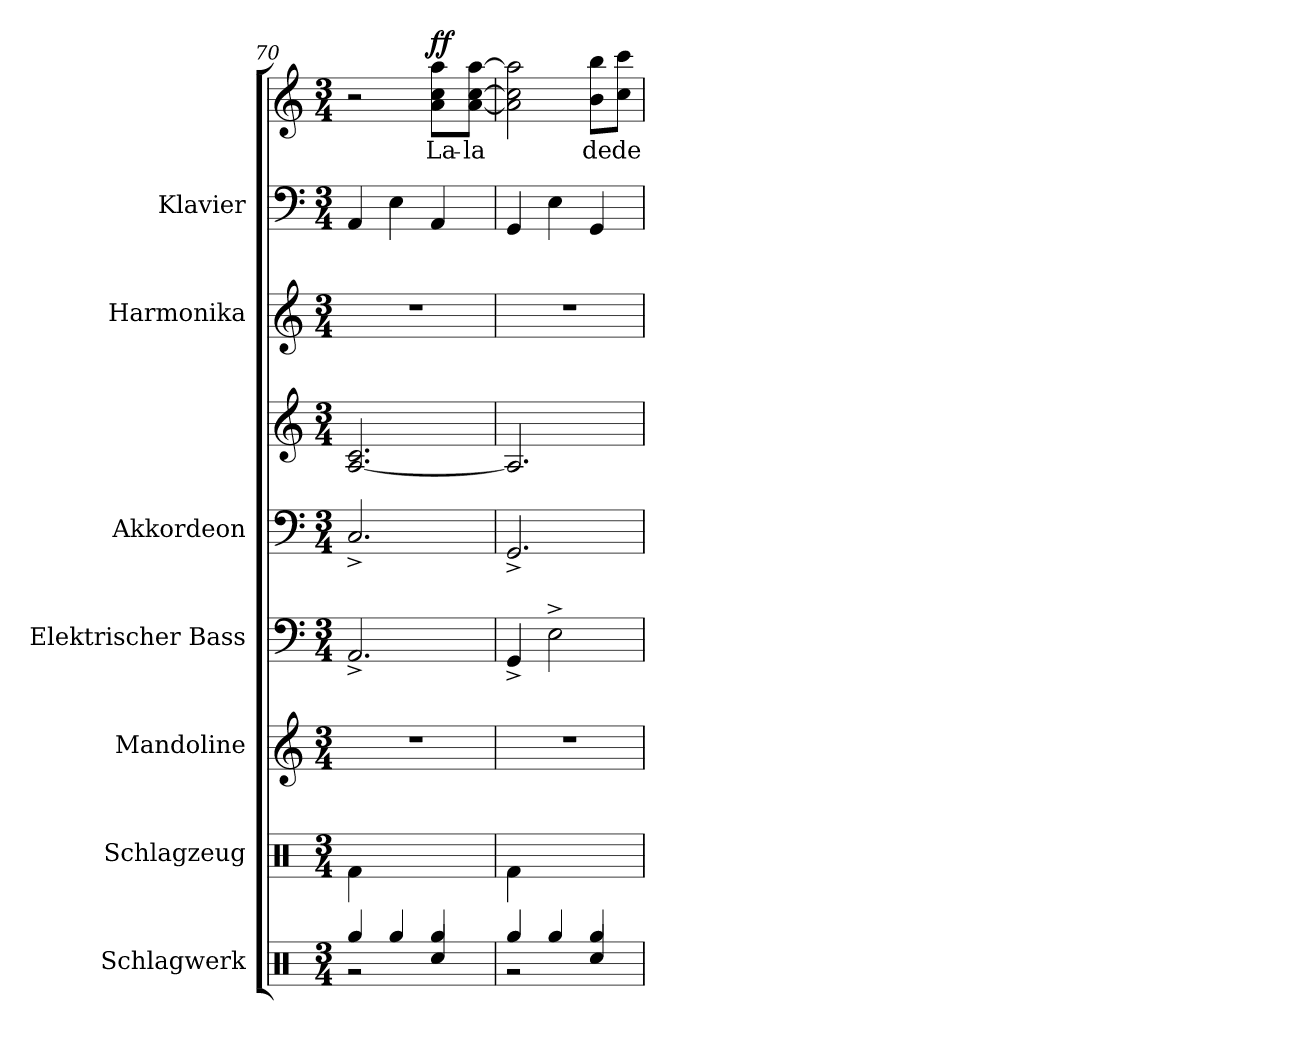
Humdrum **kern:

**kern	**kern	**kern	**kern	**kern	**kern	**kern	**kern	**kern	**text	**dynam
*part7	*part6	*part5	*part4	*part3	*part3	*part2	*part1	*part1	*part1	*part1
*staff9	*staff8	*staff7	*staff6	*staff5	*staff4	*staff3	*staff2	*staff1	*staff1	*staff1/2
*I"Schlagwerk	*I"Schlagzeug	*I"Mandoline	*I"Elektrischer Bass	*I"Akkordeon	*	*I"Harmonika	*I"Klavier	*	*	*
*I'Schlw.	*I'Schlgz.	*I'Mand.	*I'E-B.	*I'Akk.	*	*	*I'Klav.	*	*	*
*clefX	*clefX	*clefG2	*clefF4	*clefF4	*clefG2	*clefG2	*clefF4	*clefG2	*	*
*	*	*	*ITrd7c12	*	*	*	*	*	*	*
*k[]	*k[]	*k[]	*k[]	*k[]	*k[]	*k[]	*k[]	*k[]	*	*
*M3/4	*M3/4	*M3/4	*M3/4	*M3/4	*M3/4	*M3/4	*M3/4	*M3/4	*	*
=70	=70	=70	=70	=70	=70	=70	=70	=70	=70	=70
*^	*^	*	*	*	*	*	*	*	*	*
4Rgg/	2r	2.ryy	4Rf\	2.r	2.AAA^/	2.C^/	[2.A/ 2.c/	2.r	4AA/	2r	.	.
4Rgg/	.	.	2ryy	.	.	.	.	.	4E\	.	.	.
!	!	!	!	!	!	!	!	!	!	!	!LO:LY:b	!LO:DY:b
4Rgg/	4Rcc/	.	.	.	.	.	.	.	4AA/	8a\ 8cc\ 8aa\L	La-	ff
!	!	!	!	!	!	!	!	!	!	!	!LO:LY:b	!
.	.	.	.	.	.	.	.	.	.	[8a\ [8cc\ [8aa\J	-la	.
=71	=71	=71	=71	=71	=71	=71	=71	=71	=71	=71	=71	=71
4Rgg/	2r	2.ryy	4Rf\	2.r	4GGG^/	2.GG^/	2.A/]	2.r	4GG/	2a\] 2cc\] 2aa\]	.	.
4Rgg/	.	.	2ryy	.	2EE^\	.	.	.	4E\	.	.	.
!	!	!	!	!	!	!	!	!	!	!	!LO:LY:b	!
4Rgg/	4Rcc/	.	.	.	.	.	.	.	4GG/	8b\ 8bb\L	de	.
!	!	!	!	!	!	!	!	!	!	!	!LO:LY:b	!
.	.	.	.	.	.	.	.	.	.	8cc\ 8ccc\J	de	.
*v	*v	*	*	*	*	*	*	*	*	*	*	*
*	*v	*v	*	*	*	*	*	*	*	*	*
=	=	=	=	=	=	=	=	=	=	=
*-	*-	*-	*-	*-	*-	*-	*-	*-	*-	*-
